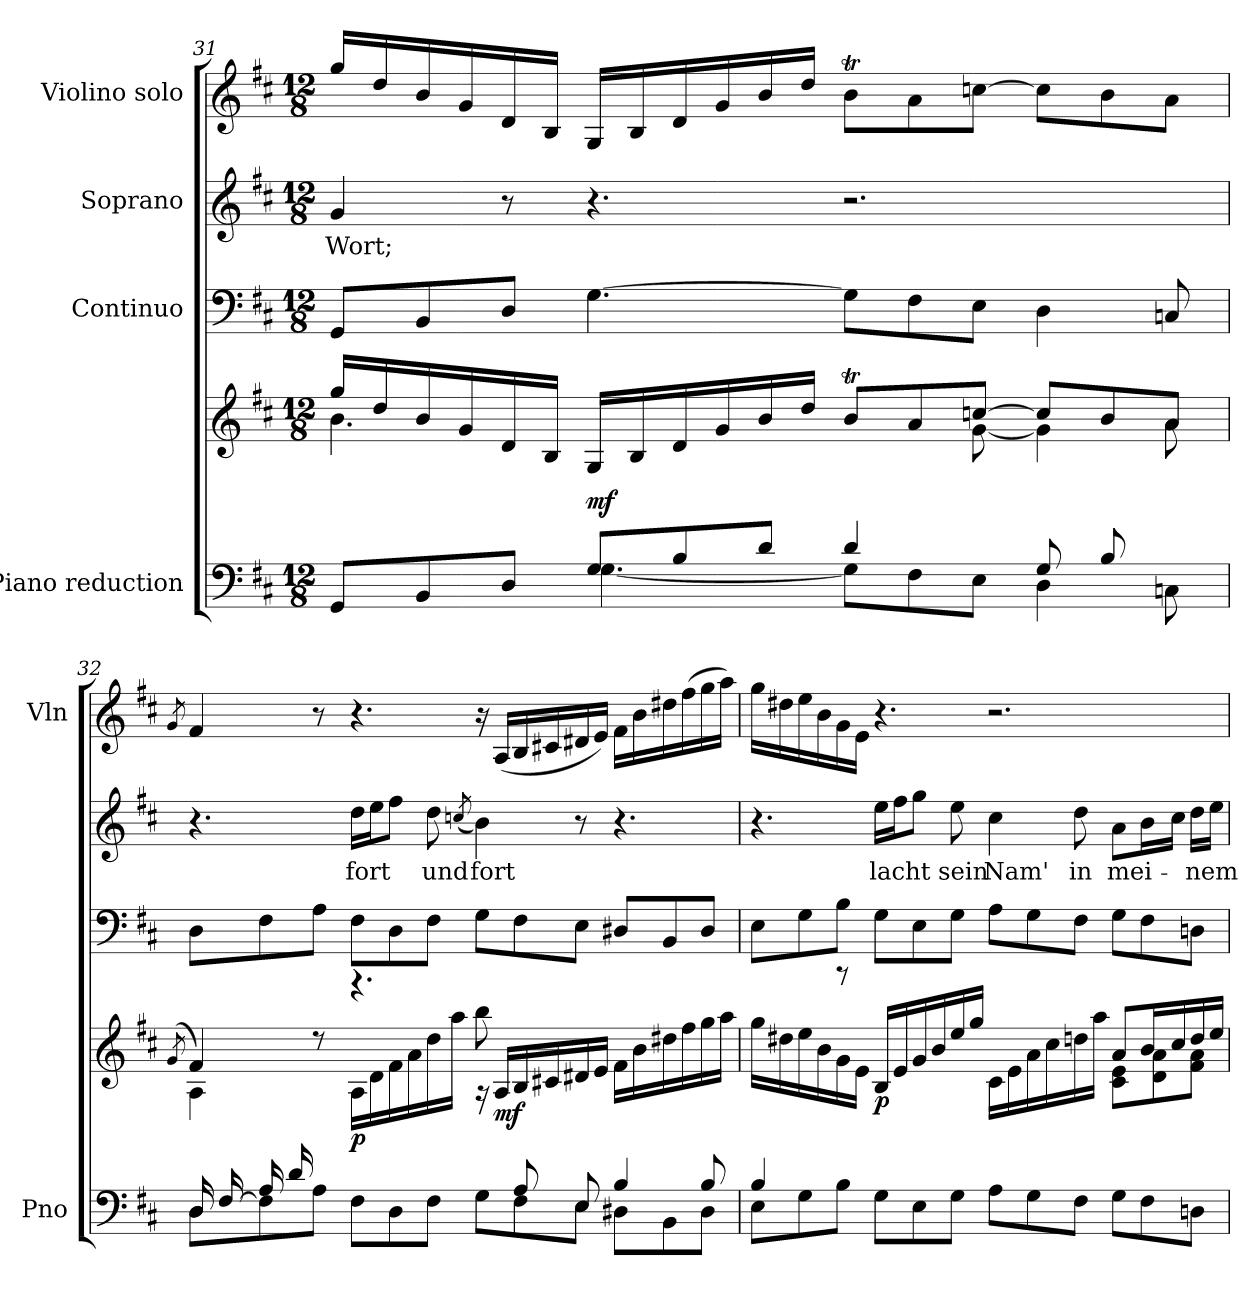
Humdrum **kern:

**kern	**kern	**dynam	**kern	**kern	**text	**kern
*part4	*part4	*part4	*part3	*part2	*part2	*part1
*staff5	*staff4	*staff4/5	*staff3	*staff2	*staff2	*staff1
*I"Piano reduction	*	*	*I"Continuo	*I"Soprano	*	*I"Violino solo
*I'Pno	*	*	*	*	*	*I'Vln
!!LO:PB:g=z
*clefF4	*clefG2	*	*clefF4	*clefG2	*	*clefG2
*k[f#c#]	*k[f#c#]	*	*k[f#c#]	*k[f#c#]	*	*k[f#c#]
*M12/8	*M12/8	*	*M12/8	*M12/8	*	*M12/8
=31	=31	=31	=31	=31	=31	=31
*^	*^	*	*	*	*	*
*	*	*	*^	*	*	*	*	*
!	!	!	!	!	!	!	!	!LO:LY:b	!
8GG/L	4.ryy	16gg/LL	4.b\	4.ryy	.	8GG/L	4g/	Wort;	16gg/LL
.	.	16dd/	.	.	.	.	.	.	16dd/
8BB/	.	16b/	.	.	.	8BB/	.	.	16b/
.	.	16g/	.	.	.	.	.	.	16g/
8D/J	.	16d/	.	.	.	8D/J	8r	.	16d/
.	.	16B/JJ	.	.	.	.	.	.	16B/JJ
*	*	*	*v	*v	*	*	*	*	*
!	!	!	!	!LO:DY:b	!	!	!	!
8G/L	[4.G\	16G/LL	4.ryy	mf	[4.G\	4.r	.	16G/LL
.	.	16B/	.	.	.	.	.	16B/
8B/	.	16d/	.	.	.	.	.	16d/
.	.	16g/	.	.	.	.	.	16g/
8d/J	.	16b/	.	.	.	.	.	16b/
.	.	16dd/JJ	.	.	.	.	.	16dd/JJ
4d/	8G\L]	8bT/L	4ryy	.	8G\L]	2.r	.	8bT\L
.	8F#\	8a/	.	.	8F#\	.	.	8a\
8ryy	8E\J	[8ccn/J	[8g\	.	8E\J	.	.	[8ccn\J
8G/L	4D\	8cc/L]	4g\]	.	4D\	.	.	8cc\L]
8B/	.	8b/	.	.	.	.	.	8b\
*	*	*	*^	*	*	*	*	*
8ryy	8Cn\	8a/J	8a\	8e\J	.	8Cn/	.	.	8a\J
=32	=32	=32	=32	=32	=32	=32	=32	=32	=32
.	.	(<8qg/	.	.	.	.	.	.	8qg/
16D/LL	8D\L	4f#/)	4A\	4ryy	.	8D\L	4.r	.	4f#/
[16F#/	.	.	.	.	.	.	.	.	.
16A/	8F#\]	.	.	.	.	8F#\	.	.	.
16d/	.	.	.	.	.	.	.	.	.
8ryy	8A\J	8rdd	8ryy	16f#\	.	8A\J	.	.	8r
.	.	.	.	16a\JJ	.	.	.	.	.
!	!	!	!	!	!LO:DY:b	!	!	!LO:LY:b	!
4.ryy	8F#\L	4.r	16A\LL	4.ryy	p	8F#\L	16dd\LL	fort	4.r
.	.	.	16d\	.	.	.	16ee\J	.	.
.	8D\	.	16f#\	.	.	8D\	8ff#\J	.	.
.	.	.	16a\	.	.	.	.	.	.
!	!	!	!	!	!	!	!	!LO:LY:b	!
.	8F#\J	.	16dd\	.	.	8F#\J	8dd\	und	.
.	.	.	16aa\JJ	.	.	.	.	.	.
.	.	.	.	.	.	.	(<8qccn/	.	.
!	!	!	!	!	!	!	!	!LO:LY:b	!
8ryy	8G\L	16rA	4.ryy	8bb\L	.	8G\L	4b\)	fort	16r
!	!	!	!	!	!LO:DY:b	!	!	!	!
.	.	16A/LL	.	.	mf	.	.	.	(<16A/LL
8A/	8F#\	16B/	.	2ryy	.	8F#\	.	.	16B/
.	.	16c#X/	.	.	.	.	.	.	16c#X/
8E/J	8E\J	16d#X/	.	.	.	8E\J	8r	.	16d#X/
.	.	16e/JJ	.	.	.	.	.	.	16e/JJ)
4B/	8D#X\L	16f#\LL	4.ryy	.	.	8D#X/L	4.r	.	16f#\LL
.	.	16b\	.	.	.	.	.	.	16b\
.	8BB\	16dd#X\	.	.	.	8BB/	.	.	16dd#X\
.	.	16ff#\	.	.	.	.	.	.	(>16ff#\
8B/	8D#\J	16gg\	.	8ryy	.	8D#/J	.	.	16gg\
.	.	16aa\JJ	.	.	.	.	.	.	16aa\JJ)
*	*	*	*v	*v	*	*	*	*	*
!!LO:LB:g=z
=33	=33	=33	=33	=33	=33	=33	=33	=33
4B/	8E\L	16gg\LL	4ryy	.	8E\L	4.r	.	16gg\LL
.	.	16dd#X\	.	.	.	.	.	16dd#X\
.	8G\	16ee\	.	.	8G\	.	.	16ee\
.	.	16b\	.	.	.	.	.	16b\
1ryy	8B\J	16g\	8rbbb	.	8B\J	.	.	16g\
.	.	16e\JJ	.	.	.	.	.	16e\JJ
!	!	!	!	!LO:DY:b	!	!	!LO:LY:b	!
.	8G\L	16B/LL	4.ryy	p	8G\L	16ee\LL	lacht	4.r
.	.	16e/	.	.	.	16ff#\J	.	.
.	8E\	16g/	.	.	8E\	8gg\J	.	.
.	.	16b/	.	.	.	.	.	.
!	!	!	!	!	!	!	!LO:LY:b	!
.	8G\J	16ee/	.	.	8G\J	8ee\	sein	.
.	.	16gg/JJ	.	.	.	.	.	.
!	!	!	!	!	!	!	!LO:LY:b	!
.	8A\L	16c#\LL	4.ryy	.	8A\L	4cc#\	Nam'	2.r
.	.	16e\	.	.	.	.	.	.
.	8G\	16a\	.	.	8G\	.	.	.
.	.	16cc#\	.	.	.	.	.	.
!	!	!	!	!	!	!	!LO:LY:b	!
.	8F#\J	16ddn\	.	.	8F#\J	8dd\	in	.
.	.	16aa\JJ	.	.	.	.	.	.
!	!	!	!	!	!	!	!LO:LY:b	!
.	8G\L	8a/L	8c#\ 8e\L	.	8G\L	8a\L	mei-	.
4ryy	8F#\	16b/L	8d\ 8a\	.	8F#\	16b\L	.	.
.	.	16cc#/	.	.	.	16cc#\JJ	.	.
!	!	!	!	!	!	!	!LO:LY:b	!
.	8Dn\J	16dd/	8f#\ 8a\J	.	8Dn\J	16dd\LL	-nem	.
.	.	16ee/JJ	.	.	.	16ee\JJ	.	.
*v	*v	*	*	*	*	*	*	*
*	*v	*v	*	*	*	*	*
=	=	=	=	=	=	=
*-	*-	*-	*-	*-	*-	*-
